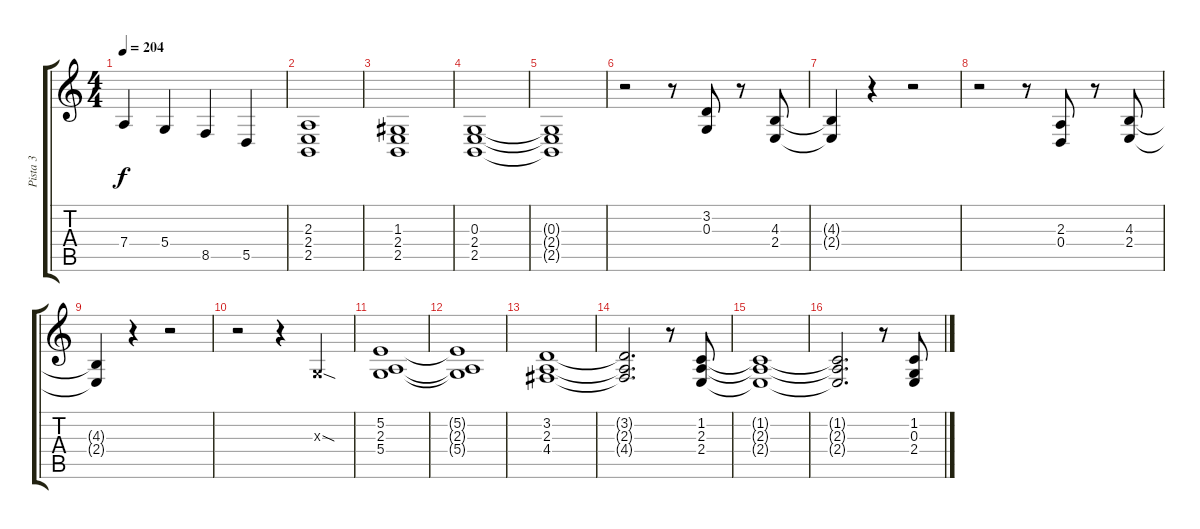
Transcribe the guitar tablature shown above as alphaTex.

\track ("Pista 3" "Pista 3") {instrument reedorgan}
\staff {score tabs}
\tuning (E4 B3 G3 D3 A2 E2) {hide}
\ts (4 4)
\tempo 204
\clef g2
\ks c
7.4.4{dy f} 5.4.4 8.5.4 5.5.4 |
(2.3 2.4 2.5).1 |
(1.3 2.4 2.5).1 |
(0.3 2.4 2.5).1 |
(0.3{t} 2.4{t} 2.5{t}).1 |
r.2 r.8 (3.2 0.3).8 r.8 (4.3 2.4).8 |
(4.3{t} 2.4{t}).4 r.4 r.2 |
r.2 r.8 (2.3 0.4).8 r.8 (4.3 2.4).8 |
(4.3{t} 2.4{t}).4 r.4 r.2 |
r.2 r.4 0.3{sod x}.4 |
(5.2 2.3 5.4).1 |
(5.2{t} 2.3{t} 5.4{t}).1 |
(3.2 2.3 4.4).1 |
(3.2{t} 2.3{t} 4.4{t}).2{d} r.8 (1.2 2.3 2.4).8 |
(1.2{t} 2.3{t} 2.4{t}).1 |
(1.2{t} 2.3{t} 2.4{t}).2{d} r.8 (1.2 0.3 2.4).8
